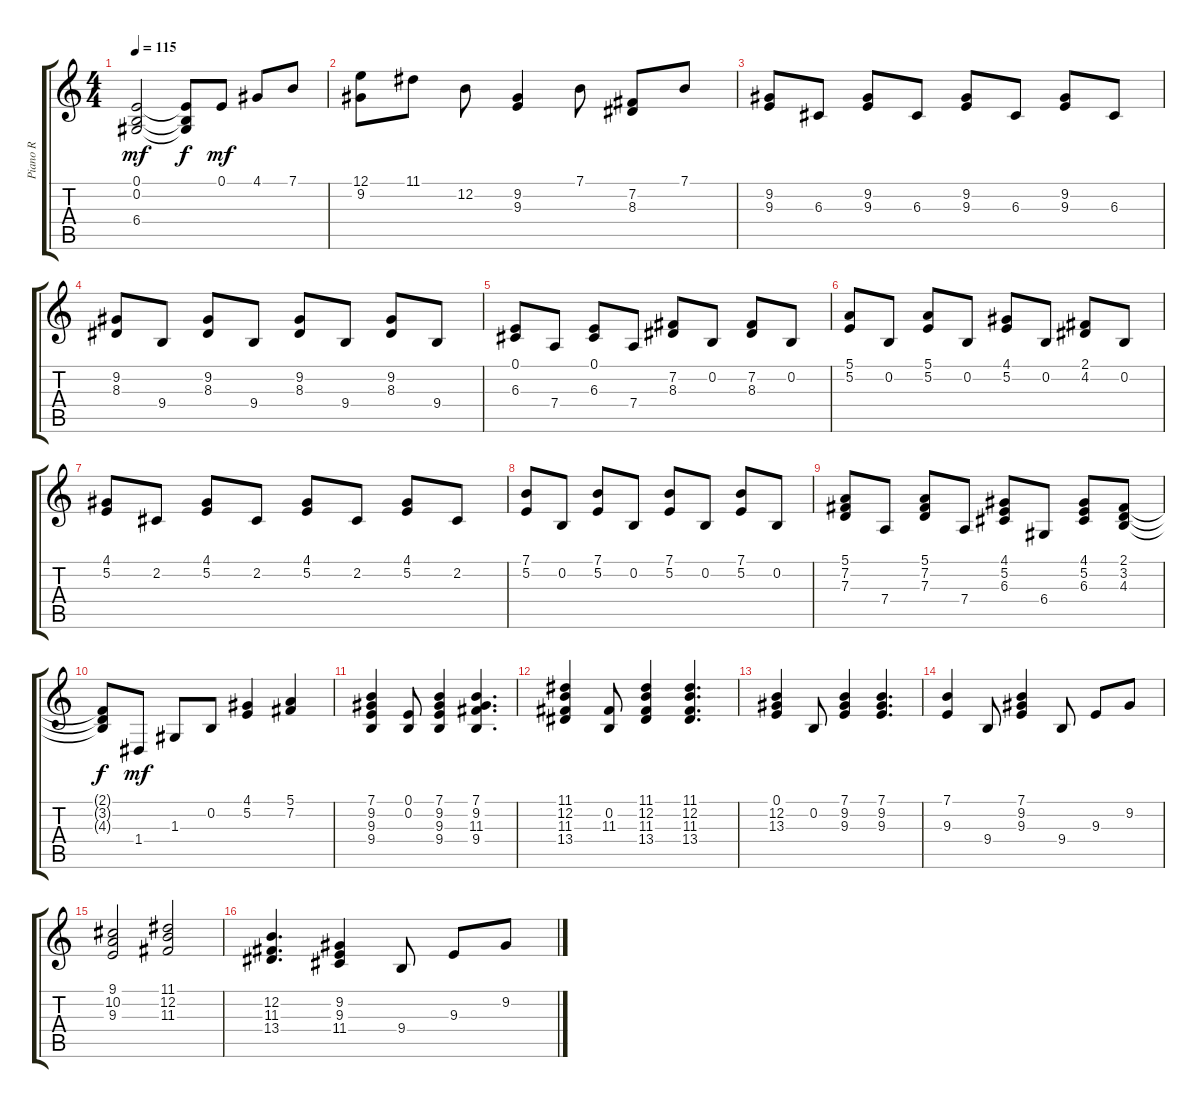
\track ("Piano R" "Piano R") {instrument acousticgrandpiano}
\staff {score tabs}
\tuning (E4 B3 G3 D3 A2 E2) {hide}
\ts (4 4)
\tempo 115
\clef g2
\ks c
(0.1 0.2 6.4).2{dy mf} (0.1{t} 0.2{t} 6.4{t}).8{dy f} 0.1.8{dy mf} 4.1.8 7.1.8 |
(12.1 9.2).8 11.1.8 12.2.8 (9.2 9.3).4 7.1.8 (7.2 8.3).8 7.1.8 |
(9.2 9.3).8 6.3.8 (9.2 9.3).8 6.3.8 (9.2 9.3).8 6.3.8 (9.2 9.3).8 6.3.8 |
(9.2 8.3).8 9.4.8 (9.2 8.3).8 9.4.8 (9.2 8.3).8 9.4.8 (9.2 8.3).8 9.4.8 |
(0.1 6.3).8 7.4.8 (0.1 6.3).8 7.4.8 (7.2 8.3).8 0.2.8 (7.2 8.3).8 0.2.8 |
(5.1 5.2).8 0.2.8 (5.1 5.2).8 0.2.8 (4.1 5.2).8 0.2.8 (2.1 4.2).8 0.2.8 |
(4.1 5.2).8 2.2.8 (4.1 5.2).8 2.2.8 (4.1 5.2).8 2.2.8 (4.1 5.2).8 2.2.8 |
(7.1 5.2).8 0.2.8 (7.1 5.2).8 0.2.8 (7.1 5.2).8 0.2.8 (7.1 5.2).8 0.2.8 |
(5.1 7.2 7.3).8 7.4.8 (5.1 7.2 7.3).8 7.4.8 (4.1 5.2 6.3).8 6.4.8 (4.1 5.2 6.3).8 (2.1 3.2 4.3).8 |
(2.1{t} 3.2{t} 4.3{t}).8{dy f} 1.4.8{dy mf} 1.3.8 0.2.8 (4.1 5.2).4 (5.1 7.2).4 |
(7.1 9.2 9.3 9.4).4 (0.1 0.2).8 (7.1 9.2 9.3 9.4).4 (7.1 9.2 11.3 9.4).4{d} |
(11.1 12.2 11.3 13.4).4 (0.2 11.3).8 (11.1 12.2 11.3 13.4).4 (11.1 12.2 11.3 13.4).4{d} |
(0.1 12.2 13.3).4 0.2.8 (7.1 9.2 9.3).4 (7.1 9.2 9.3).4{d} |
(7.1 9.3).4 9.4.8 (7.1 9.2 9.3).4 9.4.8 9.3.8 9.2.8 |
(9.1 10.2 9.3).2 (11.1 12.2 11.3).2 |
(12.2 11.3 13.4).4{d} (9.2 9.3 11.4).4 9.4.8 9.3.8 9.2.8
